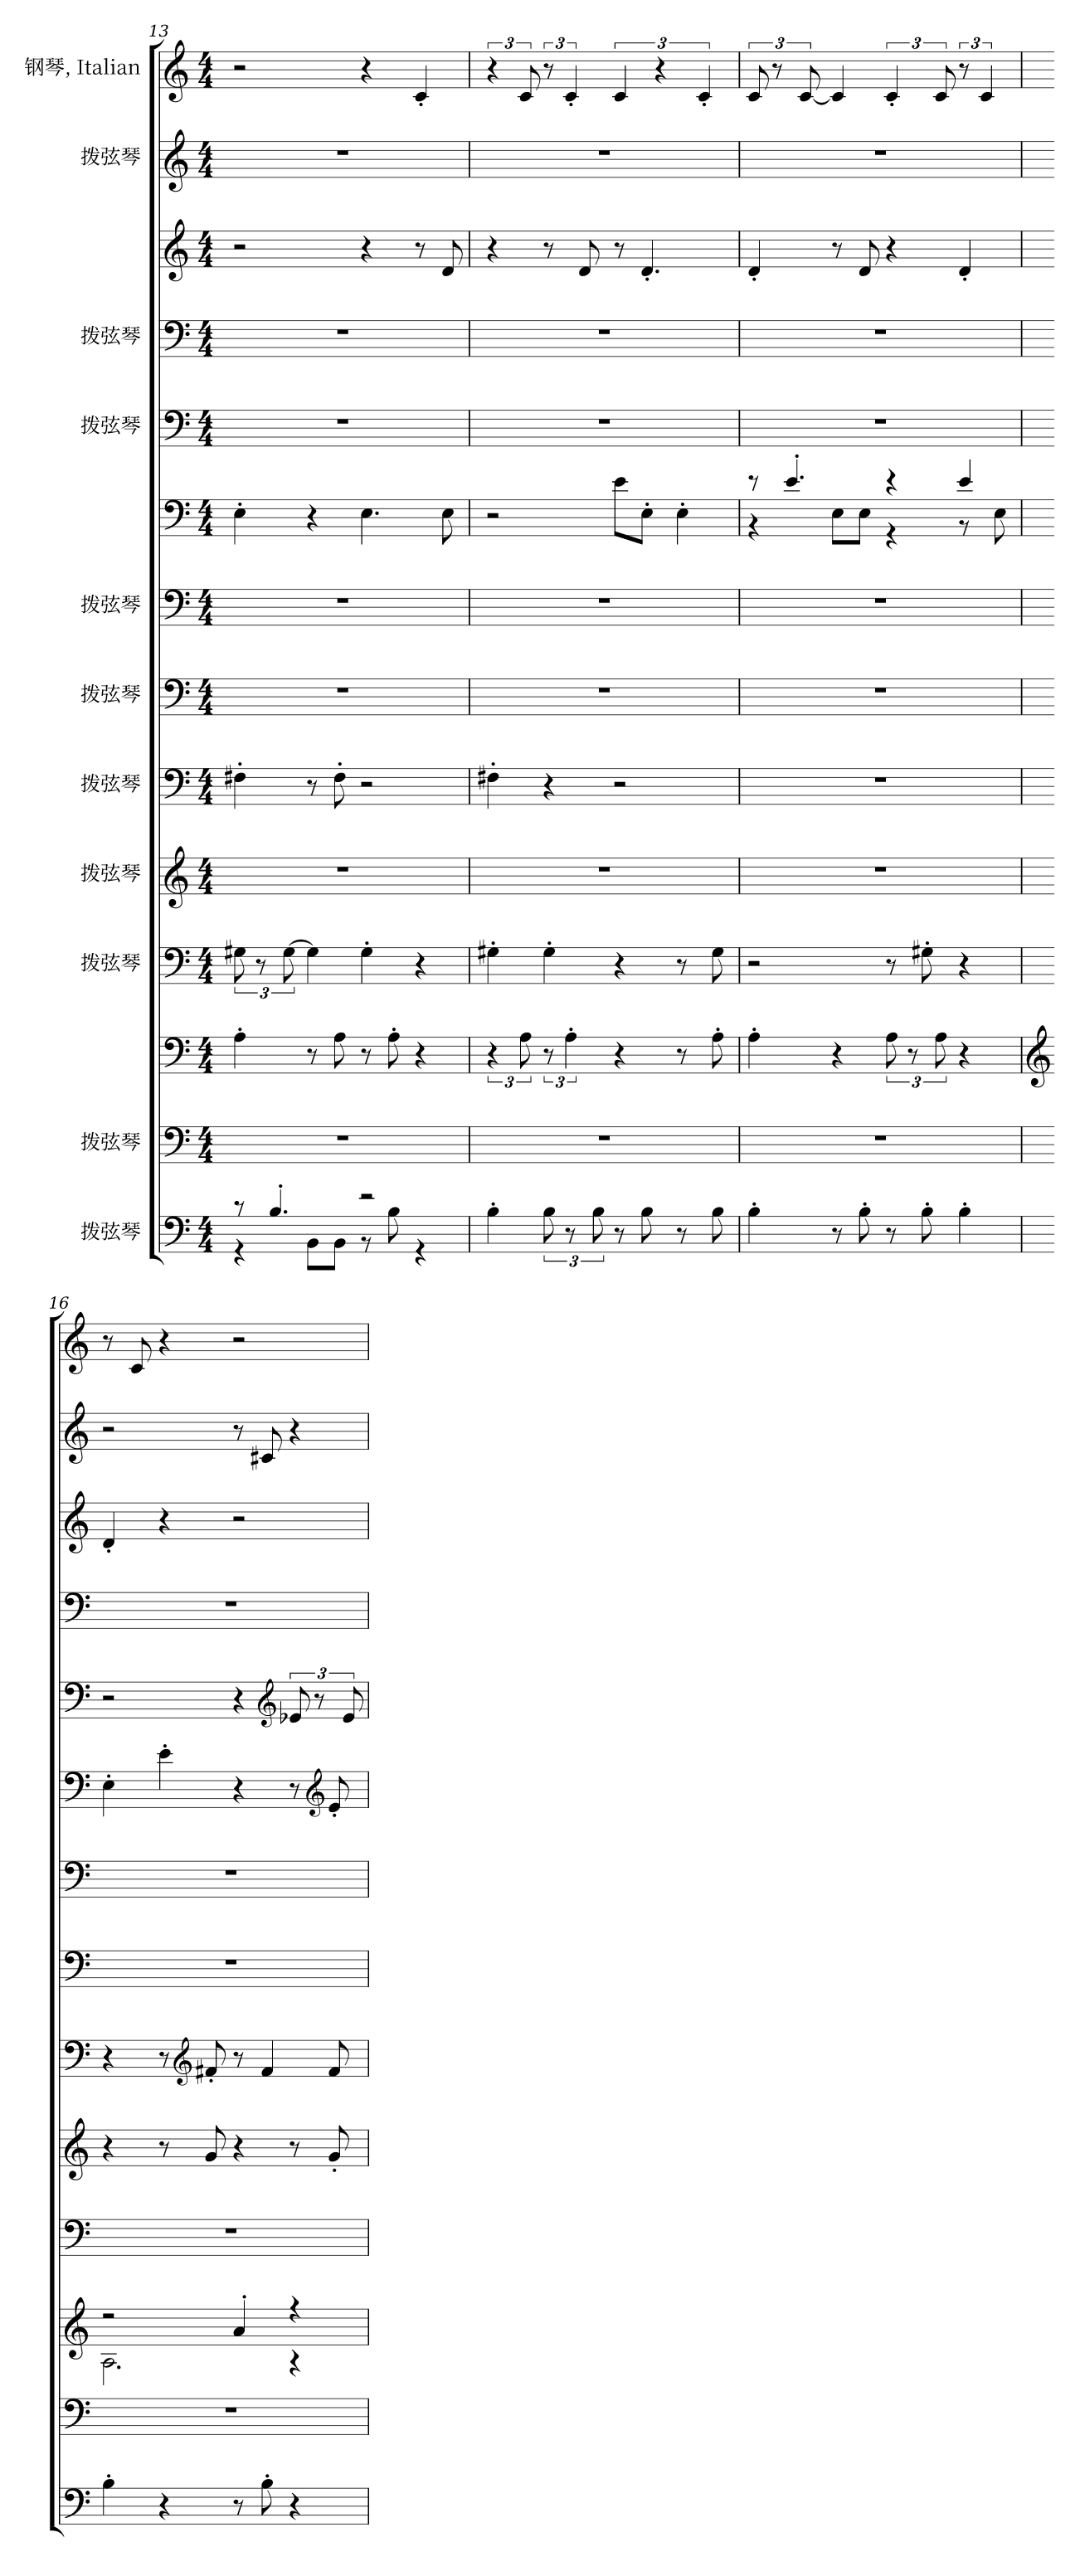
**kern	**kern	**kern	**kern	**kern	**kern	**kern	**kern	**kern	**kern	**kern	**kern	**kern	**kern
*part11	*part10	*part10	*part9	*part8	*part7	*part6	*part5	*part5	*part4	*part3	*part3	*part2	*part1
*staff14	*staff13	*staff12	*staff11	*staff10	*staff9	*staff8	*staff7	*staff6	*staff5	*staff4	*staff3	*staff2	*staff1
*I"拨弦琴	*I"拨弦琴	*	*I"拨弦琴	*I"拨弦琴	*I"拨弦琴	*I"拨弦琴	*I"拨弦琴	*	*I"拨弦琴	*I"拨弦琴	*	*I"拨弦琴	*I"钢琴, Italian
*clefF4	*clefF4	*clefF4	*clefF4	*clefG2	*clefF4	*clefF4	*clefF4	*clefF4	*clefF4	*clefF4	*clefG2	*clefG2	*clefG2
*k[]	*k[]	*k[]	*k[]	*k[]	*k[]	*k[]	*k[]	*k[]	*k[]	*k[]	*k[]	*k[]	*k[]
*M4/4	*M4/4	*M4/4	*M4/4	*M4/4	*M4/4	*M4/4	*M4/4	*M4/4	*M4/4	*M4/4	*M4/4	*M4/4	*M4/4
=13	=13	=13	=13	=13	=13	=13	=13	=13	=13	=13	=13	=13	=13
*^	*	*	*	*	*	*	*	*	*	*	*	*	*
8r	4r	1r	4A'\	12G#X\	1r	4F#X'\	1r	1r	4E'\	1r	1r	2r	1r	2r
.	.	.	.	12r	.	.	.	.	.	.	.	.	.	.
4.B'/	.	.	.	.	.	.	.	.	.	.	.	.	.	.
.	.	.	.	[12G#\	.	.	.	.	.	.	.	.	.	.
.	8BB\L	.	8r	4G#\]	.	8r	.	.	4r	.	.	.	.	.
.	8BB\J	.	8A\	.	.	8F#'\	.	.	.	.	.	.	.	.
2r	8r	.	8r	4G#'\	.	2r	.	.	4.E\	.	.	4r	.	4r
.	8B\	.	8A'\	.	.	.	.	.	.	.	.	.	.	.
.	4r	.	4r	4r	.	.	.	.	.	.	.	8r	.	4c'/
.	.	.	.	.	.	.	.	.	8E\	.	.	8d/	.	.
*v	*v	*	*	*	*	*	*	*	*	*	*	*	*	*
=14	=14	=14	=14	=14	=14	=14	=14	=14	=14	=14	=14	=14	=14
4B'\	1r	6r	4G#X'\	1r	4F#X'\	1r	1r	2r	1r	1r	4r	1r	6r
.	.	12A\	.	.	.	.	.	.	.	.	.	.	12c/
12B\	.	12r	4G#'\	.	4r	.	.	.	.	.	8r	.	12r
12r	.	6A'\	.	.	.	.	.	.	.	.	.	.	6c'/
.	.	.	.	.	.	.	.	.	.	.	8d/	.	.
12B\	.	.	.	.	.	.	.	.	.	.	.	.	.
8r	.	4r	4r	.	2r	.	.	8e\L	.	.	8r	.	6c/
8B\	.	.	.	.	.	.	.	8E'\J	.	.	4.d'/	.	.
.	.	.	.	.	.	.	.	.	.	.	.	.	6r
8r	.	8r	8r	.	.	.	.	4E'\	.	.	.	.	.
.	.	.	.	.	.	.	.	.	.	.	.	.	6c'/
8B\	.	8A'\	8G#\	.	.	.	.	.	.	.	.	.	.
=15	=15	=15	=15	=15	=15	=15	=15	=15	=15	=15	=15	=15	=15
*	*	*	*	*	*	*	*	*^	*	*	*	*	*
4B'\	1r	4A'\	2r	1r	1r	1r	1r	8r	4r	1r	1r	4d'/	1r	12c/
.	.	.	.	.	.	.	.	.	.	.	.	.	.	12r
.	.	.	.	.	.	.	.	4.e'/	.	.	.	.	.	.
.	.	.	.	.	.	.	.	.	.	.	.	.	.	[12c/
8r	.	4r	.	.	.	.	.	.	8E\L	.	.	8r	.	4c/]
8B'\	.	.	.	.	.	.	.	.	8E\J	.	.	8d/	.	.
8r	.	12A\	8r	.	.	.	.	4r	4r	.	.	4r	.	6c'/
.	.	12r	.	.	.	.	.	.	.	.	.	.	.	.
8B'\	.	.	8G#X'\	.	.	.	.	.	.	.	.	.	.	.
.	.	12A\	.	.	.	.	.	.	.	.	.	.	.	12c/
4B'\	.	4r	4r	.	.	.	.	4e/	8r	.	.	4d'/	.	12r
.	.	.	.	.	.	.	.	.	.	.	.	.	.	6c/
.	.	.	.	.	.	.	.	.	8E\	.	.	.	.	.
*	*	*	*	*	*	*	*	*v	*v	*	*	*	*	*
!!LO:PB:g=z
=16	=16	=16	=16	=16	=16	=16	=16	=16	=16	=16	=16	=16	=16
*	*	*clefG2	*	*	*	*	*	*	*	*	*	*	*
*	*	*^	*	*	*	*	*	*	*	*	*	*	*
4B'\	1r	2r	2.A\	1r	4r	4r	1r	1r	4E'\	2r	1r	4d'/	2r	8r
.	.	.	.	.	.	.	.	.	.	.	.	.	.	8c/
4r	.	.	.	.	8r	8r	.	.	4e'\	.	.	4r	.	4r
*	*	*	*	*	*	*clefG2	*	*	*	*	*	*	*	*
.	.	.	.	.	8g/	8f#X'/	.	.	.	.	.	.	.	.
8r	.	4a'/	.	.	4r	8r	.	.	4r	4r	.	2r	8r	2r
8B'\	.	.	.	.	.	4f#/	.	.	.	.	.	.	8c#X/	.
*	*	*	*	*	*	*	*	*	*	*clefG2	*	*	*	*
4r	.	4r	4r	.	8r	.	.	.	8r	12e-X/	.	.	4r	.
.	.	.	.	.	.	.	.	.	.	12r	.	.	.	.
*	*	*	*	*	*	*	*	*	*clefG2	*	*	*	*	*
.	.	.	.	.	8g'/	8f#/	.	.	8e'/	.	.	.	.	.
.	.	.	.	.	.	.	.	.	.	12e-/	.	.	.	.
*	*	*v	*v	*	*	*	*	*	*	*	*	*	*	*
=	=	=	=	=	=	=	=	=	=	=	=	=	=
*-	*-	*-	*-	*-	*-	*-	*-	*-	*-	*-	*-	*-	*-
